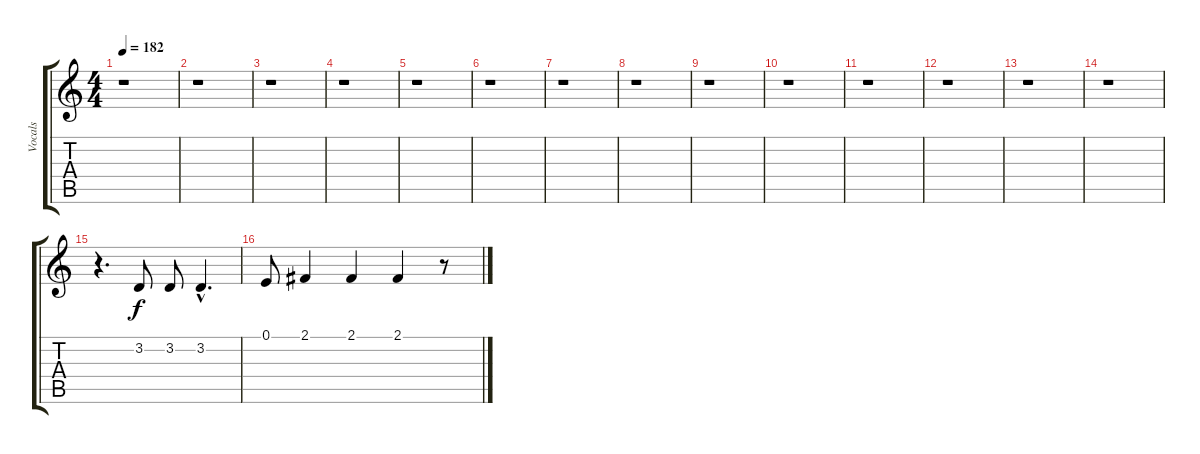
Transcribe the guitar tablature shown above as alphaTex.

\track ("Vocals" "Vocals") {instrument violin}
\staff {score tabs}
\tuning (E4 B3 G3 D3 A2 E2) {hide}
\ts (4 4)
\tempo 182
\clef g2
\ks c
r.1{dy f instrument violin} |
r.1 |
r.1 |
r.1 |
r.1 |
r.1 |
r.1 |
r.1 |
r.1 |
r.1 |
r.1 |
r.1 |
r.1 |
r.1 |
r.4{d} 3.2.8 3.2.8 3.2{hac}.4{d} |
0.1.8 2.1.4 2.1.4 2.1.4 r.8
